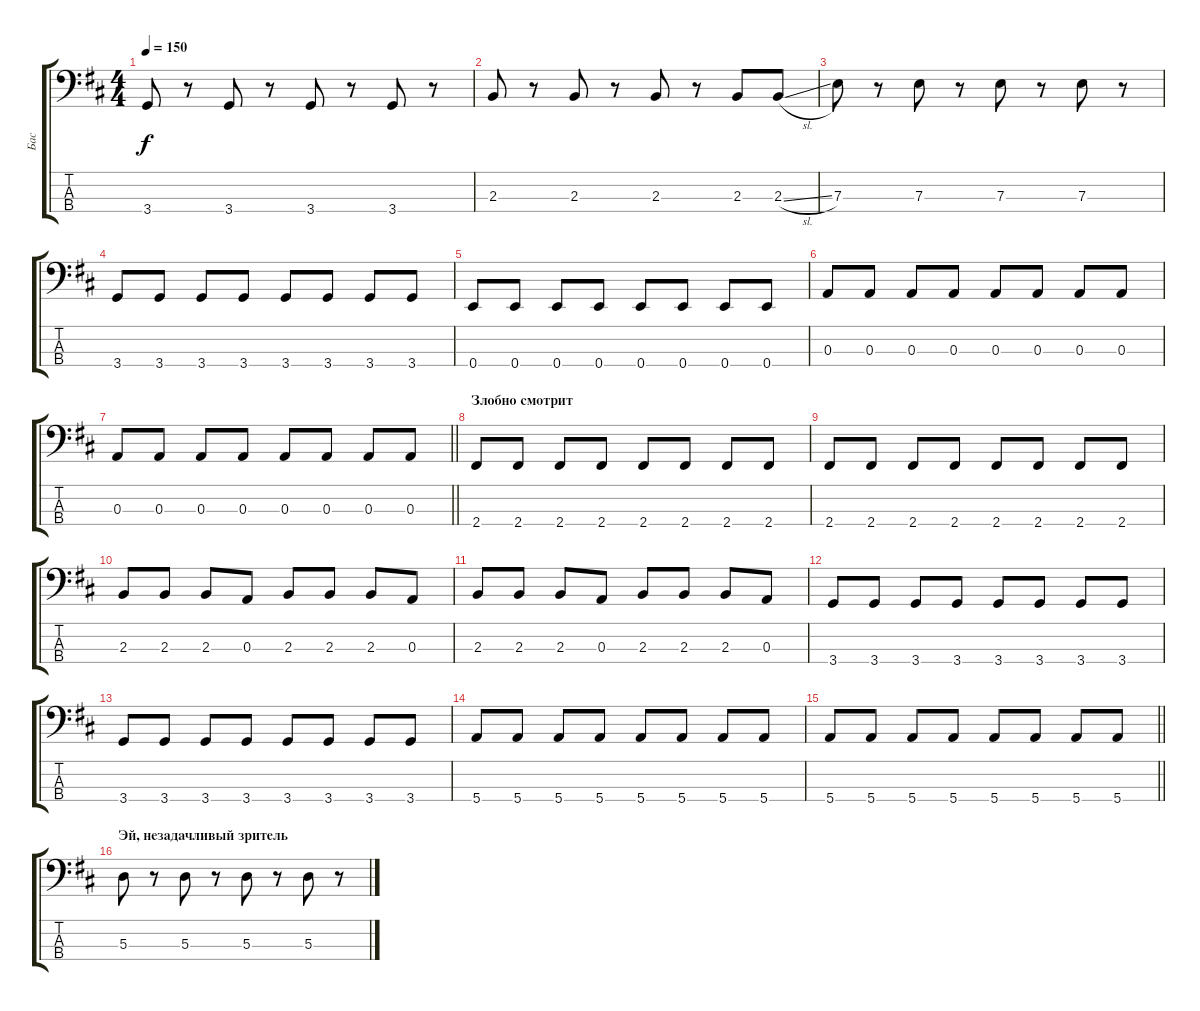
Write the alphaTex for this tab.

\track ("Бас" "Бас") {instrument electricbassfinger}
\staff {score tabs}
\tuning (G2 D2 A1 E1) {hide}
\ts (4 4)
\tempo 150
\clef f4
\ks bminor
3.4.8{dy f} r.8 3.4.8 r.8 3.4.8 r.8 3.4.8 r.8 |
2.3.8 r.8 2.3.8 r.8 2.3.8 r.8 2.3.8 2.3{sl}.8 |
7.3.8 r.8 7.3.8 r.8 7.3.8 r.8 7.3.8 r.8 |
3.4.8 3.4.8 3.4.8 3.4.8 3.4.8 3.4.8 3.4.8 3.4.8 |
0.4.8 0.4.8 0.4.8 0.4.8 0.4.8 0.4.8 0.4.8 0.4.8 |
0.3.8 0.3.8 0.3.8 0.3.8 0.3.8 0.3.8 0.3.8 0.3.8 |
\barLineRight lightlight
0.3.8 0.3.8 0.3.8 0.3.8 0.3.8 0.3.8 0.3.8 0.3.8 |
\section ("" "Злобно смотрит")
2.4.8 2.4.8 2.4.8 2.4.8 2.4.8 2.4.8 2.4.8 2.4.8 |
2.4.8 2.4.8 2.4.8 2.4.8 2.4.8 2.4.8 2.4.8 2.4.8 |
2.3.8 2.3.8 2.3.8 0.3.8 2.3.8 2.3.8 2.3.8 0.3.8 |
2.3.8 2.3.8 2.3.8 0.3.8 2.3.8 2.3.8 2.3.8 0.3.8 |
3.4.8 3.4.8 3.4.8 3.4.8 3.4.8 3.4.8 3.4.8 3.4.8 |
3.4.8 3.4.8 3.4.8 3.4.8 3.4.8 3.4.8 3.4.8 3.4.8 |
5.4.8 5.4.8 5.4.8 5.4.8 5.4.8 5.4.8 5.4.8 5.4.8 |
\barLineRight lightlight
5.4.8 5.4.8 5.4.8 5.4.8 5.4.8 5.4.8 5.4.8 5.4.8 |
\section ("" "Эй, незадачливый зритель")
5.3.8 r.8 5.3.8 r.8 5.3.8 r.8 5.3.8 r.8
